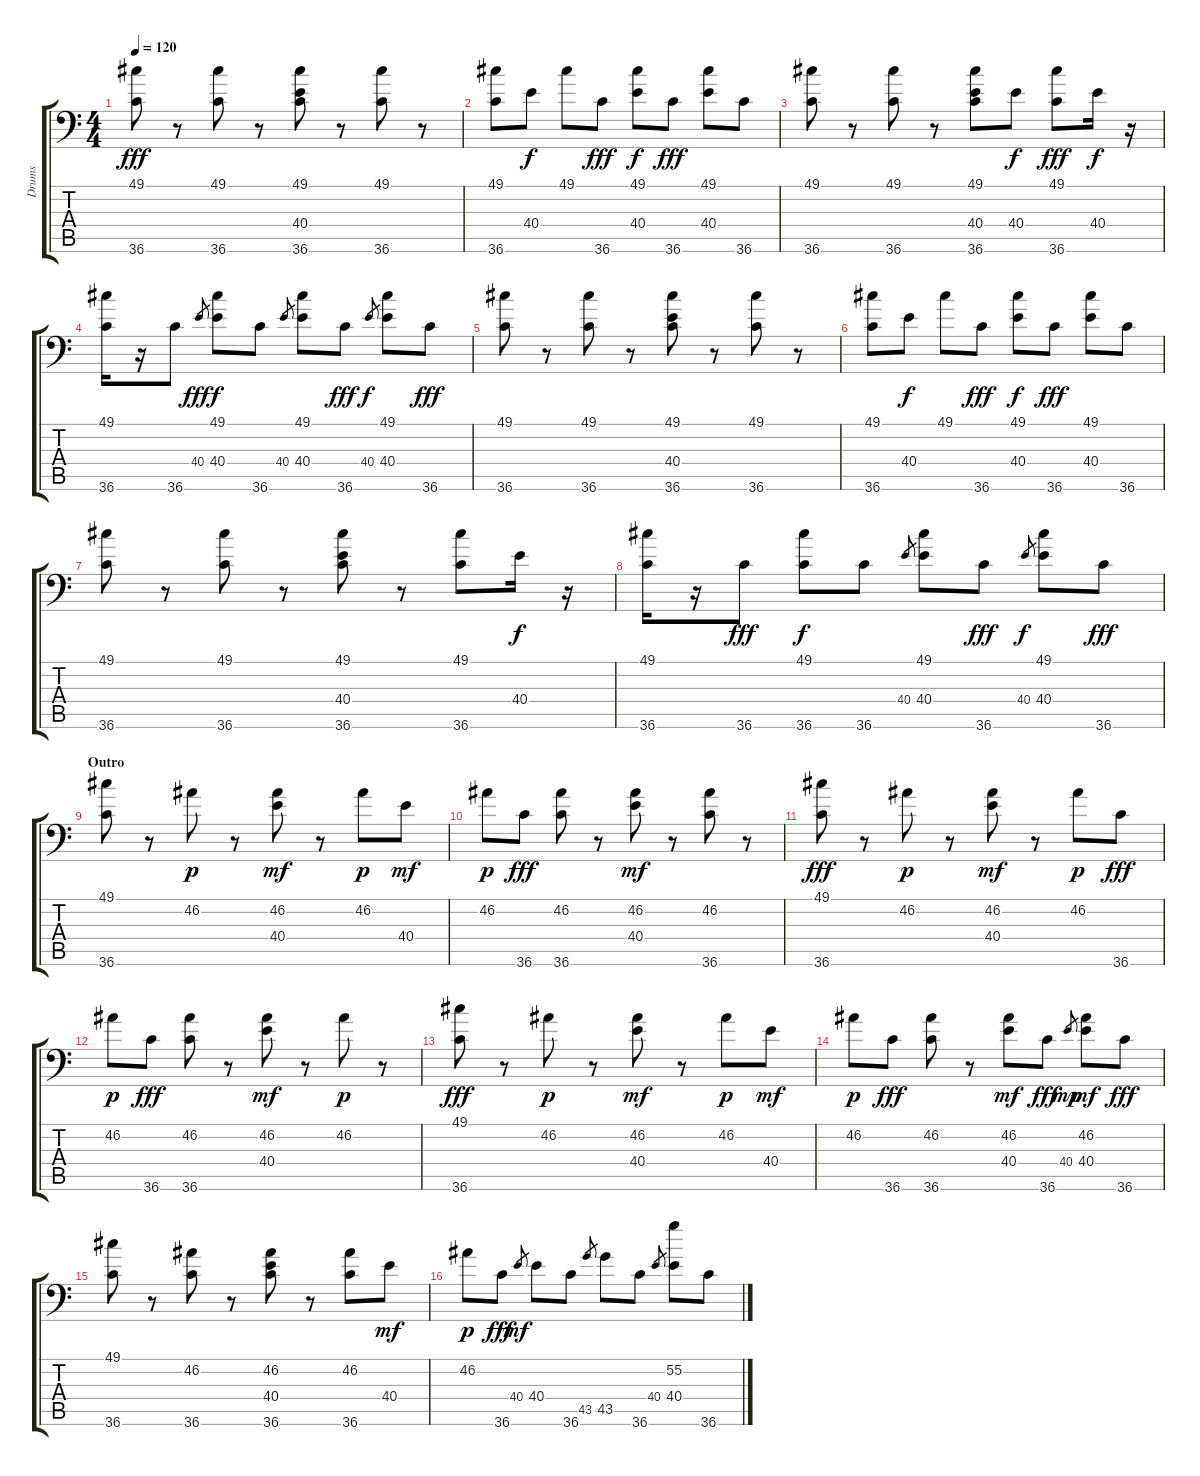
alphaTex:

\track ("Drums" "Drums") {instrument acousticgrandpiano}
\staff {score tabs}
\tuning (C-1 C-1 C-1 C-1 C-1 C-1) {hide}
\ts (4 4)
\tempo 120
\clef f4
\ks c
(49.1 36.6).8{dy fff} r.8 (49.1 36.6).8 r.8 (49.1 40.4 36.6).8 r.8 (49.1 36.6).8 r.8 |
(49.1 36.6).8 40.4.8{dy f} 49.1.8 36.6.8{dy fff} (49.1 40.4).8{dy f} 36.6.8{dy fff} (49.1 40.4).8 36.6.8 |
(49.1 36.6).8 r.8 (49.1 36.6).8 r.8 (49.1 40.4 36.6).8 40.4.8{dy f} (49.1 36.6).8{dy fff} 40.4.16{dy f} r.16 |
(49.1 36.6).16 r.16 36.6.8 40.4.8{gr dy fff} (49.1 40.4).8{dy f} 36.6.8 40.4.8{gr} (49.1 40.4).8 36.6.8{dy fff} 40.4.8{gr dy f} (49.1 40.4).8 36.6.8{dy fff} |
(49.1 36.6).8 r.8 (49.1 36.6).8 r.8 (49.1 40.4 36.6).8 r.8 (49.1 36.6).8 r.8 |
(49.1 36.6).8 40.4.8{dy f} 49.1.8 36.6.8{dy fff} (49.1 40.4).8{dy f} 36.6.8{dy fff} (49.1 40.4).8 36.6.8 |
(49.1 36.6).8 r.8 (49.1 36.6).8 r.8 (49.1 40.4 36.6).8 r.8 (49.1 36.6).8 40.4.16{dy f} r.16 |
(49.1 36.6).16 r.16 36.6.8{dy fff} (49.1 36.6).8{dy f} 36.6.8 40.4.8{gr} (49.1 40.4).8 36.6.8{dy fff} 40.4.8{gr dy f} (49.1 40.4).8 36.6.8{dy fff} |
\section ("" "Outro")
(49.1 36.6).8 r.8 46.2.8{dy p} r.8 (46.2 40.4).8{dy mf} r.8 46.2.8{dy p} 40.4.8{dy mf} |
46.2.8{dy p} 36.6.8{dy fff} (46.2 36.6).8 r.8 (46.2 40.4).8{dy mf} r.8 (46.2 36.6).8 r.8 |
(49.1 36.6).8{dy fff} r.8 46.2.8{dy p} r.8 (46.2 40.4).8{dy mf} r.8 46.2.8{dy p} 36.6.8{dy fff} |
46.2.8{dy p} 36.6.8{dy fff} (46.2 36.6).8 r.8 (46.2 40.4).8{dy mf} r.8 46.2.8{dy p} r.8 |
(49.1 36.6).8{dy fff} r.8 46.2.8{dy p} r.8 (46.2 40.4).8{dy mf} r.8 46.2.8{dy p} 40.4.8{dy mf} |
46.2.8{dy p} 36.6.8{dy fff} (46.2 36.6).8 r.8 (46.2 40.4).8{dy mf} 36.6.8{dy fff} 40.4.8{gr dy mp} (46.2 40.4).8{dy mf} 36.6.8{dy fff} |
(49.1 36.6).8 r.8 (46.2 36.6).8 r.8 (46.2 40.4 36.6).8 r.8 (46.2 36.6).8 40.4.8{dy mf} |
46.2.8{dy p} 36.6.8{dy fff} 40.4.8{gr dy mf} 40.4.8 36.6.8 43.5.8{gr} 43.5.8 36.6.8 40.4.8{gr} (55.2 40.4).8 36.6.8
